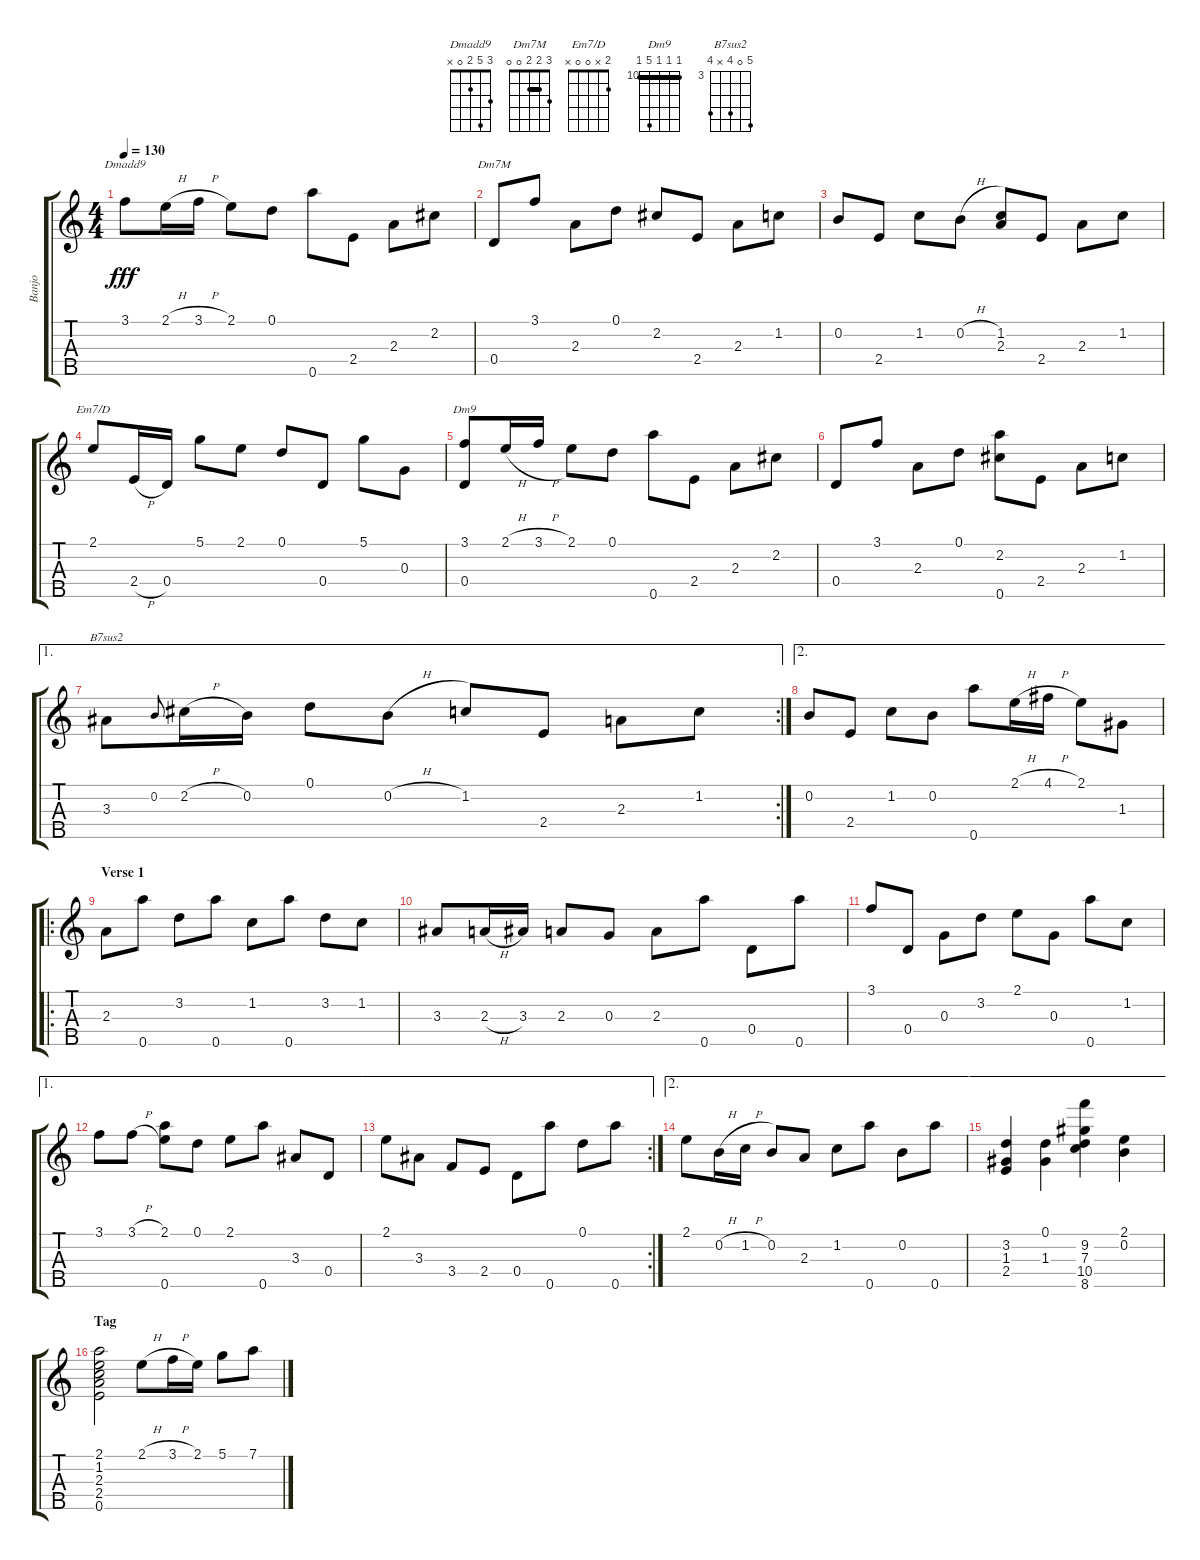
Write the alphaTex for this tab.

\track ("Banjo" "Banjo") {instrument banjo}
\staff {score tabs}
\tuning (D4 B3 G3 D3 A4) {hide}
\displaytranspose 12
\chord ("Dmadd9" 3 5 2 0 x)
\chord ("Dm7M" 3 2 2 0 0) {barre 2}
\chord ("Em7/D" 2 x 0 0 x)
\chord ("Dm9" 10 10 10 14 10) {firstfret 10 barre 10}
\chord ("B7sus2" 7 0 6 x 6) {firstfret 3}
\ts (4 4)
\tempo 130
\clef g2
\ks c
3.1.8{ch "Dmadd9" dy fff} 2.1{h}.16 3.1{h}.16 2.1.8 0.1.8 0.5.8 2.4.8 2.3.8 2.2.8 |
0.4.8{ch "Dm7M"} 3.1.8 2.3.8 0.1.8 2.2.8 2.4.8 2.3.8 1.2.8 |
0.2.8 2.4.8 1.2.8 0.2{h}.8 (1.2 2.3).8 2.4.8 2.3.8 1.2.8 |
2.1.8{ch "Em7/D"} 2.4{h}.16 0.4.16 5.1.8 2.1.8 0.1.8 0.4.8 5.1.8 0.3.8 |
(3.1 0.4).8{ch "Dm9"} 2.1{h}.16 3.1{h}.16 2.1.8 0.1.8 0.5.8 2.4.8 2.3.8 2.2.8 |
0.4.8 3.1.8 2.3.8 0.1.8 (2.2 0.5).8 2.4.8 2.3.8 1.2.8 |
\ae 1
\rc 2
3.3.8{ch "B7sus2"} 0.2.8{gr onbeat} 2.2{h}.16 0.2.16 0.1.8 0.2{h}.8 1.2.8 2.4.8 2.3.8 1.2.8 |
\ae 2
0.2.8 2.4.8 1.2.8 0.2.8 0.5.8 2.1{h}.16 4.1{h}.16 2.1.8 1.3.8 |
\ro
\section ("" "Verse 1")
2.3.8 0.5.8 3.2.8 0.5.8 1.2.8 0.5.8 3.2.8 1.2.8 |
3.3.8 2.3{h}.16 3.3.16 2.3.8 0.3.8 2.3.8 0.5.8 0.4.8 0.5.8 |
3.1.8 0.4.8 0.3.8 3.2.8 2.1.8 0.3.8 0.5.8 1.2.8 |
\ae 1
3.1.8 3.1{h}.8 (2.1 0.5).8 0.1.8 2.1.8 0.5.8 3.3.8 0.4.8 |
\ae 1
\rc 2
2.1.8 3.3.8 3.4.8 2.4.8 0.4.8 0.5.8 0.1.8 0.5.8 |
\ae 2
2.1.8 0.2{h}.16 1.2{h}.16 0.2.8 2.3.8 1.2.8 0.5.8 0.2.8 0.5.8 |
\ae 2
(3.2 1.3 2.4).4 (0.1 1.3).4 (9.2 7.3 10.4 8.5).4 (2.1 0.2).4 |
\section ("" "Tag")
(2.1 1.2 2.3 2.4 0.5).2 2.1{h}.8 3.1{h}.16 2.1.16 5.1.8 7.1.8
